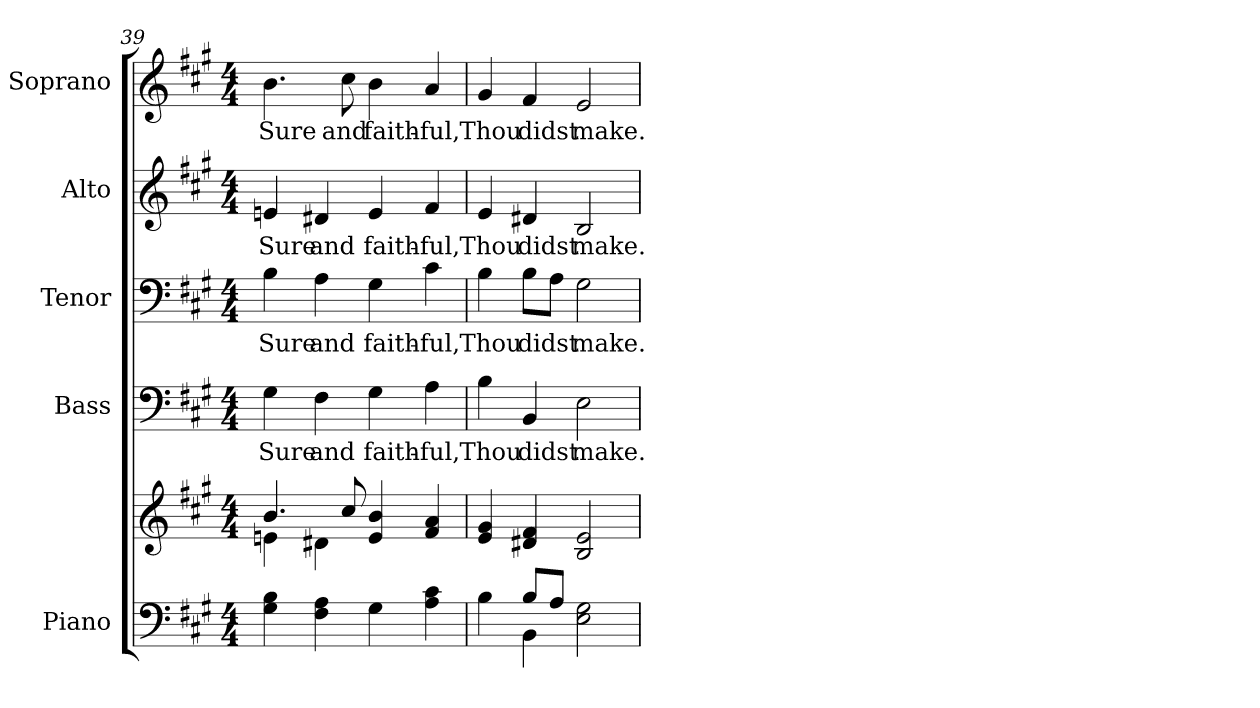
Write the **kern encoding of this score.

**kern	**kern	**kern	**text	**kern	**text	**kern	**text	**kern	**text
*part5	*part5	*part4	*part4	*part3	*part3	*part2	*part2	*part1	*part1
*staff6	*staff5	*staff4	*staff4	*staff3	*staff3	*staff2	*staff2	*staff1	*staff1
*I"Piano	*	*I"Bass	*	*I"Tenor	*	*I"Alto	*	*I"Soprano	*
*I'Pno.	*	*I'B.	*	*I'T.	*	*I'A.	*	*I'S.	*
!!LO:PB:g=z
*clefF4	*clefG2	*clefF4	*	*clefF4	*	*clefG2	*	*clefG2	*
*k[f#c#g#]	*k[f#c#g#]	*k[f#c#g#]	*	*k[f#c#g#]	*	*k[f#c#g#]	*	*k[f#c#g#]	*
*A:	*A:	*A:	*	*A:	*	*A:	*	*A:	*
*M4/4	*M4/4	*M4/4	*	*M4/4	*	*M4/4	*	*M4/4	*
=39	=39	=39	=39	=39	=39	=39	=39	=39	=39
*	*^	*	*	*	*	*	*	*	*
!	!	!	!	!LO:LY:b:color=#000000	!	!	!	!	!	!
!	!	!	!	!	!	!LO:LY:b:color=#000000	!	!	!	!
!	!	!	!	!	!	!	!	!LO:LY:b:color=#000000	!	!
!	!	!	!	!	!	!	!	!	!	!LO:LY:b:color=#000000
4G#i\ 4Bi	4.bi/	4eni\	4G#i\	Sure	4Bi\	Sure	4eni/	Sure	4.bi\	Sure
!	!	!	!	!LO:LY:b:color=#000000	!	!	!	!	!	!
!	!	!	!	!	!	!LO:LY:b:color=#000000	!	!	!	!
!	!	!	!	!	!	!	!	!LO:LY:b:color=#000000	!	!
4F#i\ 4Ai	.	4d#Xi\	4F#i\	and	4Ai\	and	4d#Xi/	and	.	.
!	!	!	!	!	!	!	!	!	!	!LO:LY:b:color=#000000
.	8cc#i/	.	.	.	.	.	.	.	8cc#i\	and
!	!	!	!	!LO:LY:b:color=#000000	!	!	!	!	!	!
!	!	!	!	!	!	!LO:LY:b:color=#000000	!	!	!	!
!	!	!	!	!	!	!	!	!LO:LY:b:color=#000000	!	!
!	!	!	!	!	!	!	!	!	!	!LO:LY:b:color=#000000
4G#i\	4ei/ 4bi	2ryy	4G#i\	faith-	4G#i\	faith-	4ei/	faith-	4bi\	faith-
!	!	!	!	!LO:LY:b:color=#000000	!	!	!	!	!	!
!	!	!	!	!	!	!LO:LY:b:color=#000000	!	!	!	!
!	!	!	!	!	!	!	!	!LO:LY:b:color=#000000	!	!
!	!	!	!	!	!	!	!	!	!	!LO:LY:b:color=#000000
4Ai\ 4c#i	4f#i/ 4ai	.	4Ai\	-ful,	4c#i\	-ful,	4f#i/	-ful,	4ai/	-ful,
*	*v	*v	*	*	*	*	*	*	*	*
=40	=40	=40	=40	=40	=40	=40	=40	=40	=40
*^	*	*	*	*	*	*	*	*	*
!	!	!	!	!LO:LY:b:color=#000000	!	!	!	!	!	!
!	!	!	!	!	!	!LO:LY:b:color=#000000	!	!	!	!
!	!	!	!	!	!	!	!	!LO:LY:b:color=#000000	!	!
!	!	!	!	!	!	!	!	!	!	!LO:LY:b:color=#000000
4Bi\	4ryy	4ei/ 4g#i	4Bi\	Thou	4Bi\	Thou	4ei/	Thou	4g#i/	Thou
!	!	!	!	!LO:LY:b:color=#000000	!	!	!	!	!	!
!	!	!	!	!	!	!LO:LY:b:color=#000000	!	!	!	!
!	!	!	!	!	!	!	!	!LO:LY:b:color=#000000	!	!
!	!	!	!	!	!	!	!	!	!	!LO:LY:b:color=#000000
8Bi/L	4BBi\	4d#Xi/ 4f#i	4BBi/	didst	8Bi\L	didst	4d#Xi/	didst	4f#i/	didst
8Ai/J	.	.	.	.	8Ai\J	.	.	.	.	.
!	!	!	!	!LO:LY:b:color=#000000	!	!	!	!	!	!
!	!	!	!	!	!	!LO:LY:b:color=#000000	!	!	!	!
!	!	!	!	!	!	!	!	!LO:LY:b:color=#000000	!	!
!	!	!	!	!	!	!	!	!	!	!LO:LY:b:color=#000000
2Ei\ 2G#i	2ryy	2Bi/ 2ei	2Ei\	make.	2G#i\	make.	2Bi/	make.	2ei/	make.
*v	*v	*	*	*	*	*	*	*	*	*
=	=	=	=	=	=	=	=	=	=
*-	*-	*-	*-	*-	*-	*-	*-	*-	*-
